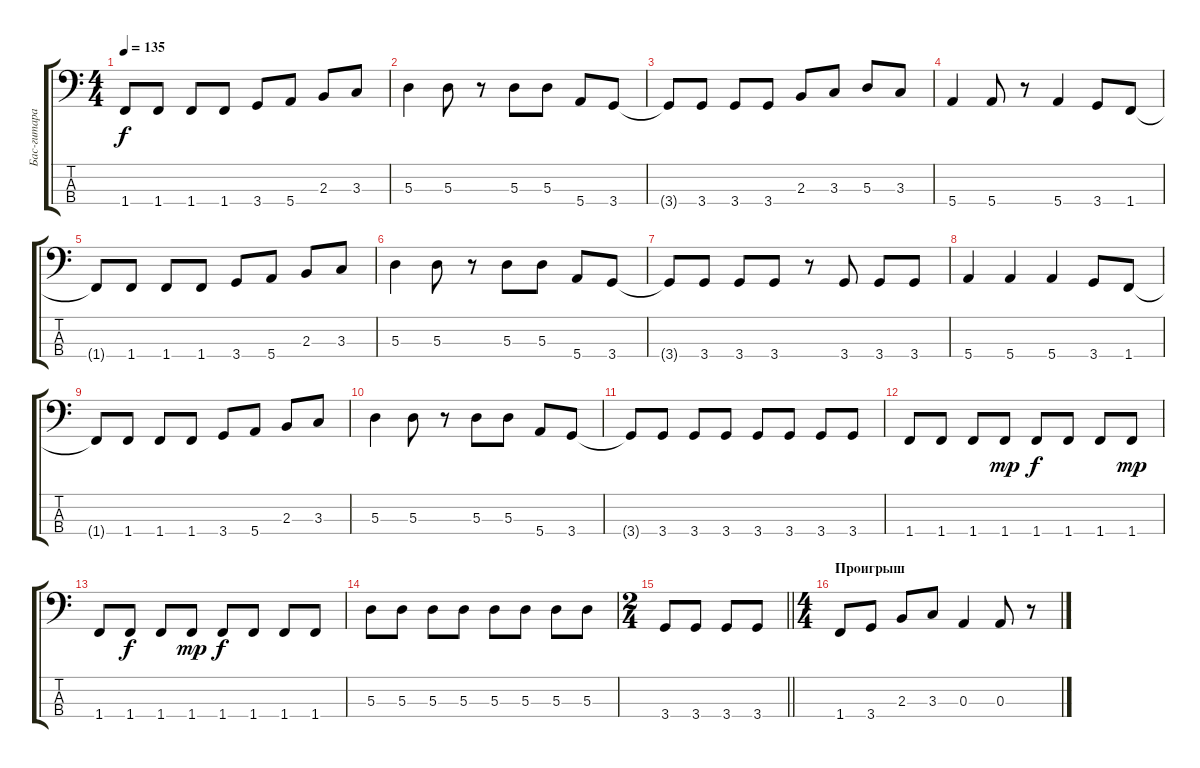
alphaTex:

\track ("Бас-гитара" "Бас-гитара") {instrument electricbassfinger}
\staff {score tabs}
\tuning (G2 D2 A1 E1) {hide}
\ts (4 4)
\tempo 135
\clef f4
\ks c
1.4{t}.8{dy f} 1.4.8 1.4.8 1.4.8 3.4.8 5.4.8 2.3.8 3.3.8 |
5.3.4 5.3.8 r.8 5.3.8 5.3.8 5.4.8 3.4.8 |
3.4{t}.8 3.4.8 3.4.8 3.4.8 2.3.8 3.3.8 5.3.8 3.3.8 |
5.4.4 5.4.8 r.8 5.4.4 3.4.8 1.4.8 |
1.4{t}.8 1.4.8 1.4.8 1.4.8 3.4.8 5.4.8 2.3.8 3.3.8 |
5.3.4 5.3.8 r.8 5.3.8 5.3.8 5.4.8 3.4.8 |
3.4{t}.8 3.4.8 3.4.8 3.4.8 r.8 3.4.8 3.4.8 3.4.8 |
5.4.4 5.4.4 5.4.4 3.4.8 1.4.8 |
1.4{t}.8 1.4.8 1.4.8 1.4.8 3.4.8 5.4.8 2.3.8 3.3.8 |
5.3.4 5.3.8 r.8 5.3.8 5.3.8 5.4.8 3.4.8 |
3.4{t}.8 3.4.8 3.4.8 3.4.8 3.4.8 3.4.8 3.4.8 3.4.8 |
1.4.8 1.4.8 1.4.8 1.4.8{dy mp} 1.4.8{dy f} 1.4.8 1.4.8 1.4.8{dy mp} |
1.4.8 1.4.8{dy f} 1.4.8 1.4.8{dy mp} 1.4.8{dy f} 1.4.8 1.4.8 1.4.8 |
5.3.8 5.3.8 5.3.8 5.3.8 5.3.8 5.3.8 5.3.8 5.3.8 |
\ts (2 4)
\barLineRight lightlight
3.4.8 3.4.8 3.4.8 3.4.8 |
\ts (4 4)
\section ("" "Проигрыш")
1.4.8 3.4.8 2.3.8 3.3.8 0.3.4 0.3.8 r.8
